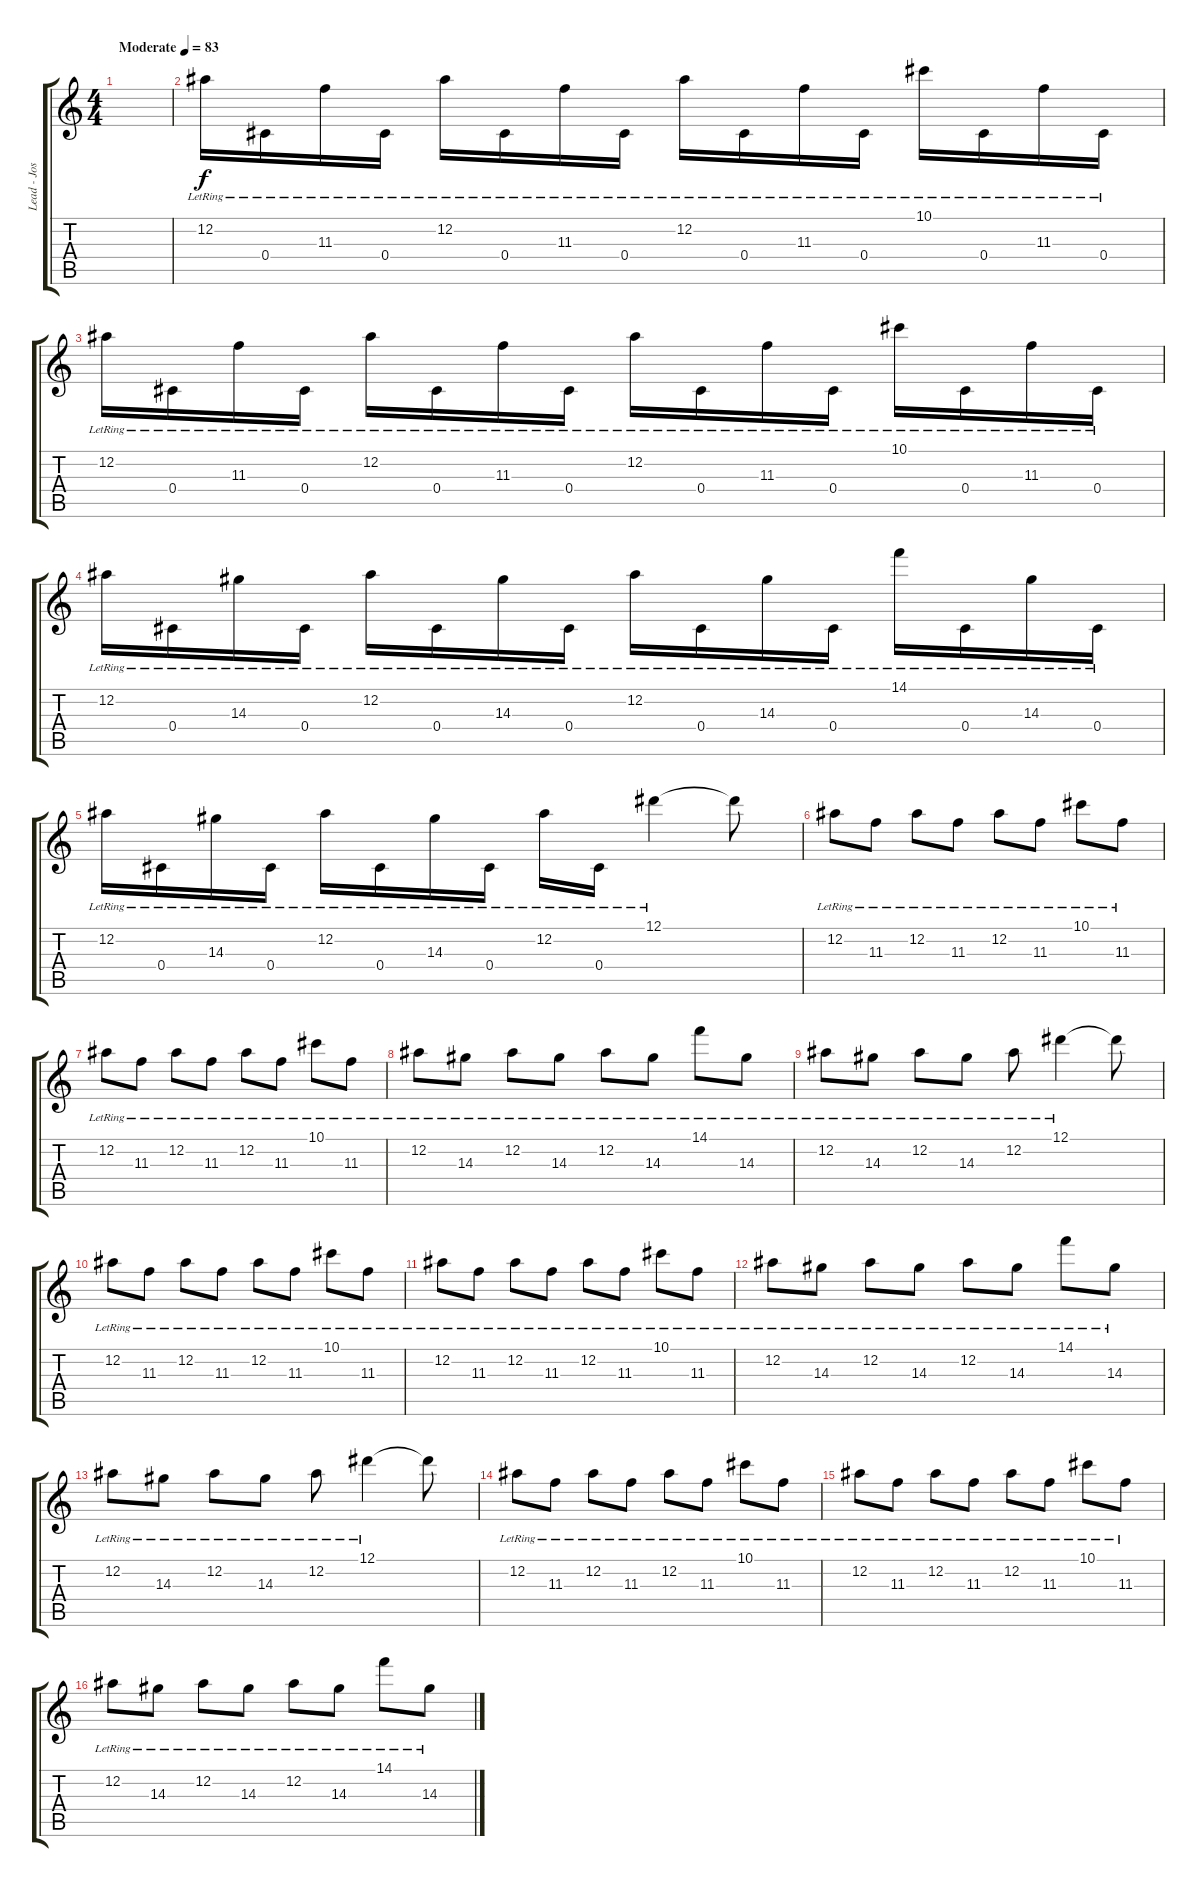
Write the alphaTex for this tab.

\track ("Lead - Josh Farro" "Lead - Jos") {instrument acousticguitarsteel}
\staff {score tabs}
\tuning (Eb4 Bb3 Gb3 Db3 Ab2 Db2) {hide}
\ts (4 4)
\tempo (83 "Moderate")
\clef g2
\ks c
|
12.2{lr}.16 0.4{lr}.16 11.3{lr}.16 0.4{lr}.16 12.2{lr}.16 0.4{lr}.16 11.3{lr}.16 0.4{lr}.16 12.2{lr}.16 0.4{lr}.16 11.3{lr}.16 0.4{lr}.16 10.1{lr}.16 0.4{lr}.16 11.3{lr}.16 0.4{lr}.16 |
12.2{lr}.16 0.4{lr}.16 11.3{lr}.16 0.4{lr}.16 12.2{lr}.16 0.4{lr}.16 11.3{lr}.16 0.4{lr}.16 12.2{lr}.16 0.4{lr}.16 11.3{lr}.16 0.4{lr}.16 10.1{lr}.16 0.4{lr}.16 11.3{lr}.16 0.4{lr}.16 |
12.2{lr}.16 0.4{lr}.16 14.3{lr}.16 0.4{lr}.16 12.2{lr}.16 0.4{lr}.16 14.3{lr}.16 0.4{lr}.16 12.2{lr}.16 0.4{lr}.16 14.3{lr}.16 0.4{lr}.16 14.1{lr}.16 0.4{lr}.16 14.3{lr}.16 0.4{lr}.16 |
12.2{lr}.16 0.4{lr}.16 14.3{lr}.16 0.4{lr}.16 12.2{lr}.16 0.4{lr}.16 14.3{lr}.16 0.4{lr}.16 12.2{lr}.16 0.4{lr}.16 12.1{lr}.4 12.1{t}.8 |
12.2{lr}.8 11.3{lr}.8 12.2{lr}.8 11.3{lr}.8 12.2{lr}.8 11.3{lr}.8 10.1{lr}.8 11.3{lr}.8 |
12.2{lr}.8 11.3{lr}.8 12.2{lr}.8 11.3{lr}.8 12.2{lr}.8 11.3{lr}.8 10.1{lr}.8 11.3{lr}.8 |
12.2{lr}.8 14.3{lr}.8 12.2{lr}.8 14.3{lr}.8 12.2{lr}.8 14.3{lr}.8 14.1{lr}.8 14.3{lr}.8 |
12.2{lr}.8 14.3{lr}.8 12.2{lr}.8 14.3{lr}.8 12.2{lr}.8 12.1{lr}.4 12.1{t}.8 |
12.2{lr}.8 11.3{lr}.8 12.2{lr}.8 11.3{lr}.8 12.2{lr}.8 11.3{lr}.8 10.1{lr}.8 11.3{lr}.8 |
12.2{lr}.8 11.3{lr}.8 12.2{lr}.8 11.3{lr}.8 12.2{lr}.8 11.3{lr}.8 10.1{lr}.8 11.3{lr}.8 |
12.2{lr}.8 14.3{lr}.8 12.2{lr}.8 14.3{lr}.8 12.2{lr}.8 14.3{lr}.8 14.1{lr}.8 14.3{lr}.8 |
12.2{lr}.8 14.3{lr}.8 12.2{lr}.8 14.3{lr}.8 12.2{lr}.8 12.1{lr}.4 12.1{t}.8 |
12.2{lr}.8 11.3{lr}.8 12.2{lr}.8 11.3{lr}.8 12.2{lr}.8 11.3{lr}.8 10.1{lr}.8 11.3{lr}.8 |
12.2{lr}.8 11.3{lr}.8 12.2{lr}.8 11.3{lr}.8 12.2{lr}.8 11.3{lr}.8 10.1{lr}.8 11.3{lr}.8 |
12.2{lr}.8 14.3{lr}.8 12.2{lr}.8 14.3{lr}.8 12.2{lr}.8 14.3{lr}.8 14.1{lr}.8 14.3{lr}.8
